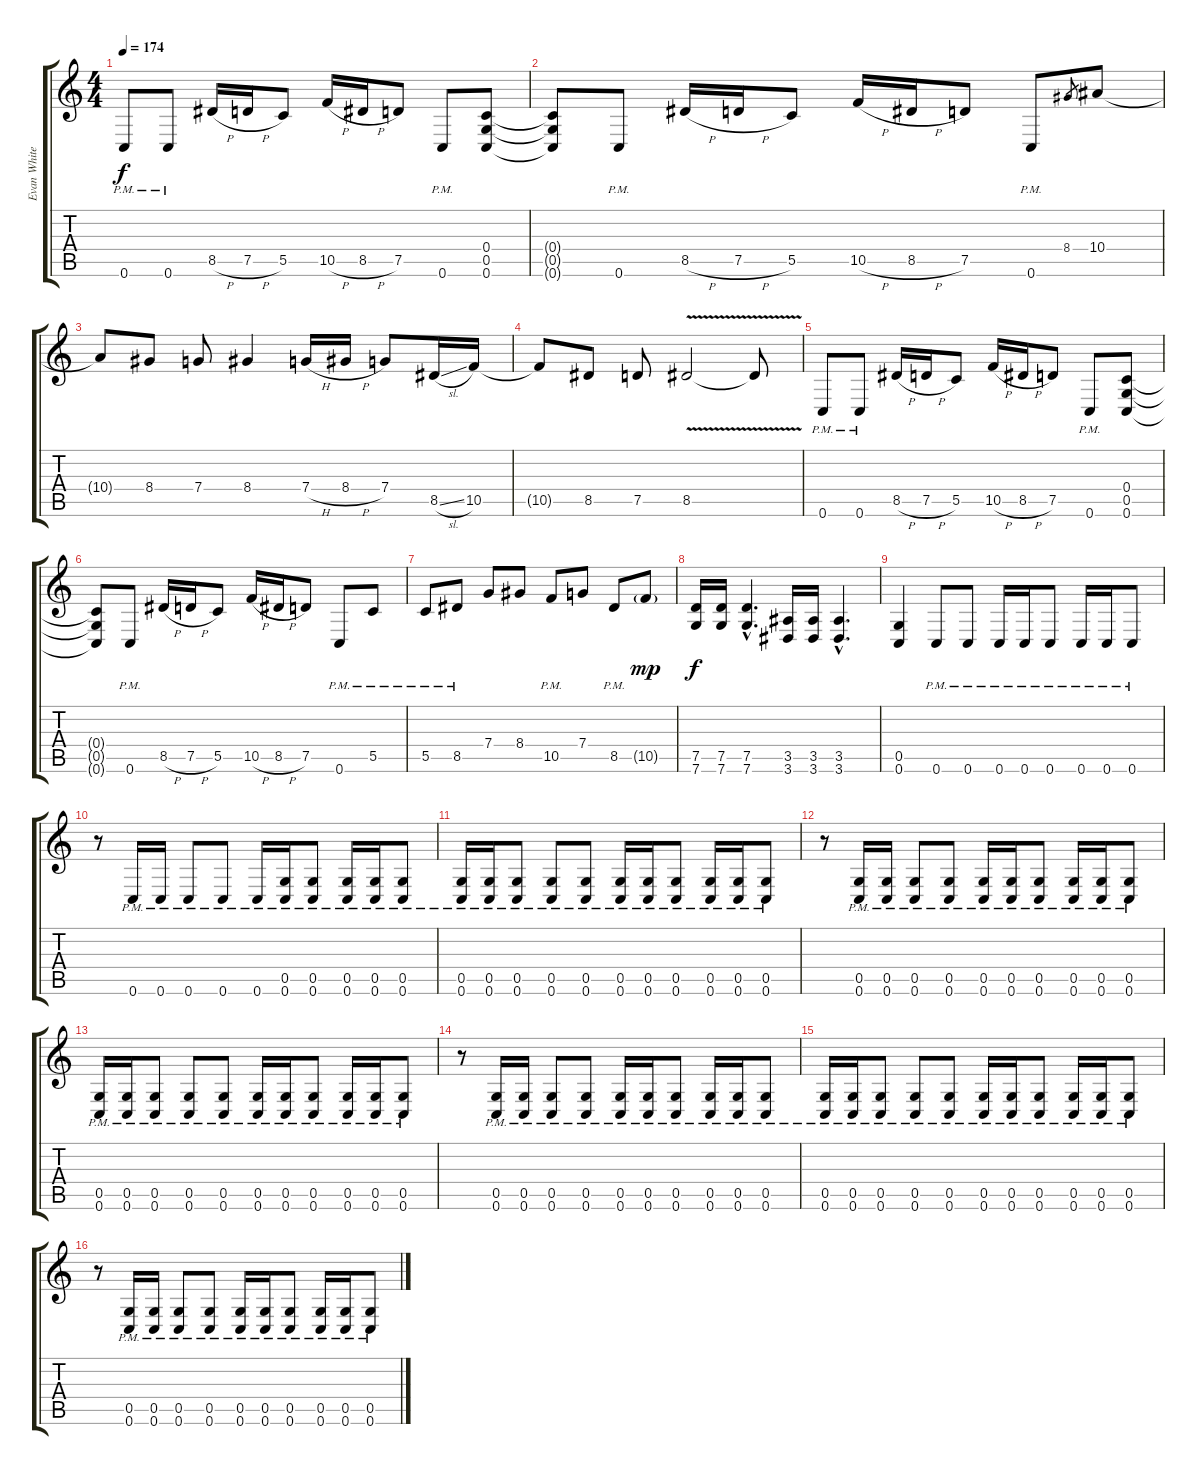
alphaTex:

\track ("Evan White (Guitar 2001-2003)" "Evan White") {instrument distortionguitar}
\staff {score tabs}
\tuning (D4 A3 F3 C3 G2 C2) {hide}
\ts (4 4)
\tempo 174
\clef g2
\ks c
0.6{pm}.8{dy f} 0.6{pm}.8 8.5{h}.16 7.5{h}.16 5.5.8 10.5{h}.16 8.5{h}.16 7.5.8 0.6{pm}.8 (0.4 0.5 0.6).8 |
(0.4{t} 0.5{t} 0.6{t}).8 0.6{pm}.8 8.5{h}.16 7.5{h}.16 5.5.8 10.5{h}.16 8.5{h}.16 7.5.8 0.6{pm}.8 8.4.8{gr} 10.4.8 |
10.4{t}.8 8.4.8 7.4.8 8.4.4 7.4{h}.16 8.4{h}.16 7.4.8 8.5{sl}.16 10.5.16 |
10.5{t}.8 8.5.8 7.5.8 8.5{v}.2 8.5{t}.8 |
0.6{pm}.8 0.6{pm}.8 8.5{h}.16 7.5{h}.16 5.5.8 10.5{h}.16 8.5{h}.16 7.5.8 0.6{pm}.8 (0.4 0.5 0.6).8 |
(0.4{t} 0.5{t} 0.6{t}).8 0.6{pm}.8 8.5{h}.16 7.5{h}.16 5.5.8 10.5{h}.16 8.5{h}.16 7.5.8 0.6{pm}.8 5.5{pm}.8 |
5.5{pm}.8 8.5{pm}.8 7.4.8 8.4.8 10.5{pm}.8 7.4.8 8.5{pm}.8 10.5{g}.8{dy mp} |
(7.5 7.6).16{dy f} (7.5 7.6).16 (7.5{hac} 7.6{hac}).4{d} (3.5 3.6).16 (3.5 3.6).16 (3.5{hac} 3.6{hac}).4{d} |
(0.5 0.6).4{volume 12 instrument overdrivenguitar} 0.6{pm}.8 0.6{pm}.8 0.6{pm}.16 0.6{pm}.16 0.6{pm}.8 0.6{pm}.16 0.6{pm}.16 0.6{pm}.8 |
r.8 0.6{pm}.16 0.6{pm}.16 0.6{pm}.8 0.6{pm}.8 0.6{pm}.16{volume 14} (0.5{pm} 0.6{pm}).16 (0.5{pm} 0.6{pm}).8 (0.5{pm} 0.6{pm}).16{volume 16} (0.5{pm} 0.6{pm}).16 (0.5{pm} 0.6{pm}).8 |
(0.5{pm} 0.6{pm}).16{volume 16 instrument distortionguitar} (0.5{pm} 0.6{pm}).16 (0.5{pm} 0.6{pm}).8 (0.5{pm} 0.6{pm}).8 (0.5{pm} 0.6{pm}).8 (0.5{pm} 0.6{pm}).16 (0.5{pm} 0.6{pm}).16 (0.5{pm} 0.6{pm}).8 (0.5{pm} 0.6{pm}).16 (0.5{pm} 0.6{pm}).16 (0.5{pm} 0.6{pm}).8 |
r.8 (0.5{pm} 0.6{pm}).16 (0.5{pm} 0.6{pm}).16 (0.5{pm} 0.6{pm}).8 (0.5{pm} 0.6{pm}).8 (0.5{pm} 0.6{pm}).16 (0.5{pm} 0.6{pm}).16 (0.5{pm} 0.6{pm}).8 (0.5{pm} 0.6{pm}).16 (0.5{pm} 0.6{pm}).16 (0.5{pm} 0.6{pm}).8 |
(0.5{pm} 0.6{pm}).16 (0.5{pm} 0.6{pm}).16 (0.5{pm} 0.6{pm}).8 (0.5{pm} 0.6{pm}).8 (0.5{pm} 0.6{pm}).8 (0.5{pm} 0.6{pm}).16 (0.5{pm} 0.6{pm}).16 (0.5{pm} 0.6{pm}).8 (0.5{pm} 0.6{pm}).16 (0.5{pm} 0.6{pm}).16 (0.5{pm} 0.6{pm}).8 |
r.8 (0.5{pm} 0.6{pm}).16 (0.5{pm} 0.6{pm}).16 (0.5{pm} 0.6{pm}).8 (0.5{pm} 0.6{pm}).8 (0.5{pm} 0.6{pm}).16 (0.5{pm} 0.6{pm}).16 (0.5{pm} 0.6{pm}).8 (0.5{pm} 0.6{pm}).16 (0.5{pm} 0.6{pm}).16 (0.5{pm} 0.6{pm}).8 |
(0.5{pm} 0.6{pm}).16 (0.5{pm} 0.6{pm}).16 (0.5{pm} 0.6{pm}).8 (0.5{pm} 0.6{pm}).8 (0.5{pm} 0.6{pm}).8 (0.5{pm} 0.6{pm}).16 (0.5{pm} 0.6{pm}).16 (0.5{pm} 0.6{pm}).8 (0.5{pm} 0.6{pm}).16 (0.5{pm} 0.6{pm}).16 (0.5{pm} 0.6{pm}).8 |
r.8 (0.5{pm} 0.6{pm}).16 (0.5{pm} 0.6{pm}).16 (0.5{pm} 0.6{pm}).8 (0.5{pm} 0.6{pm}).8 (0.5{pm} 0.6{pm}).16 (0.5{pm} 0.6{pm}).16 (0.5{pm} 0.6{pm}).8 (0.5{pm} 0.6{pm}).16 (0.5{pm} 0.6{pm}).16 (0.5{pm} 0.6{pm}).8
